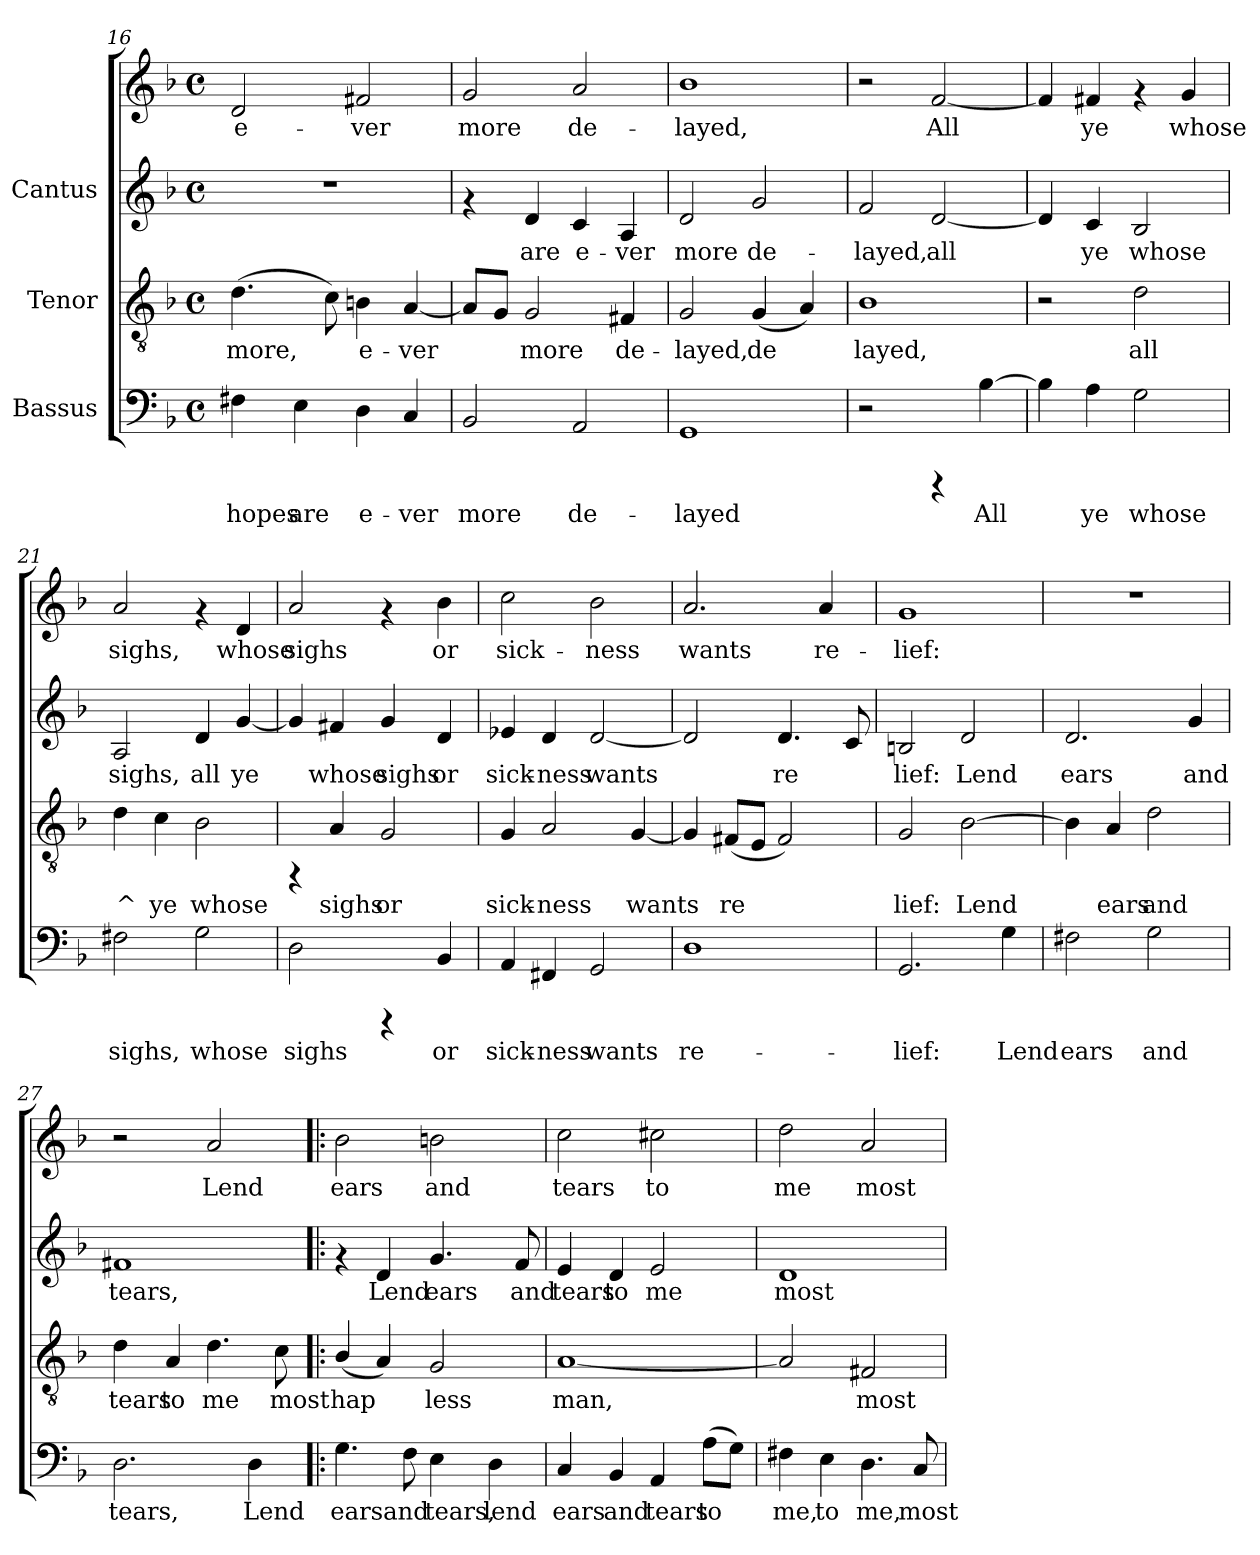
**kern	**text	**kern	**text	**kern	**text	**kern	**text
*part3	*part3	*part2	*part2	*part1	*part1	*part1	*part1
*staff4	*staff4	*staff3	*staff3	*staff2	*staff2	*staff1	*staff1
*I"Bassus	*	*I"Tenor	*	*I"Cantus	*	*	*
*clefF4	*	*clefGv2	*	*clefG2	*	*clefG2	*
*k[b-]	*	*k[b-]	*	*k[b-]	*	*k[b-]	*
*F:	*	*F:	*	*F:	*	*F:	*
*M4/4	*	*M4/4	*	*M4/4	*	*M4/4	*
*met(c)	*	*met(c)	*	*met(c)	*	*met(c)	*
=16	=16	=16	=16	=16	=16	=16	=16
!	!LO:LY:b:cj	!	!LO:LY:b:cj	!	!	!	!LO:LY:b:cj
4F#X\	hopes	(>4.d\	more,	1r	.	2d/	e-
!	!LO:LY:b:cj	!	!	!	!	!	!
4E\	are	.	.	.	.	.	.
!	!	!	!LO:LY:b:cj	!	!	!	!
.	.	8c\)	.	.	.	.	.
!	!LO:LY:b:cj	!	!LO:LY:b:cj	!	!	!	!LO:LY:b:cj
4D\	e-	4Bn\	e-	.	.	2f#X/	-ver
!	!LO:LY:b:cj	!	!LO:LY:b:cj	!	!	!	!
4C/	-ver	[<4A/	-ver	.	.	.	.
!!LO:PB:g=z
=17	=17	=17	=17	=17	=17	=17	=17
!	!LO:LY:b:cj	!	!LO:LY:b:cj	!	!	!	!LO:LY:b:cj
2BB-/	more	8A/L]	.	4rf	.	2g/	more
!	!	!	!LO:LY:b:cj	!	!	!	!
.	.	8G/J	.	.	.	.	.
!	!	!	!LO:LY:b:cj	!	!LO:LY:b:cj	!	!
.	.	2G/	more	4d/	-are	.	.
!	!LO:LY:b:cj	!	!	!	!LO:LY:b:cj	!	!LO:LY:b:cj
2AA/	de-	.	.	4c/	e-	2a/	de-
!	!	!	!LO:LY:b:cj	!	!LO:LY:b:cj	!	!
.	.	4F#X/	de-	4A/	-ver	.	.
=18	=18	=18	=18	=18	=18	=18	=18
!	!LO:LY:b:cj	!	!LO:LY:b:cj	!	!LO:LY:b:cj	!	!LO:LY:b:cj
1GG	-layed	2G/	-layed,	2d/	more	1b-	layed,
!	!	!	!LO:LY:b:cj	!	!LO:LY:b:cj	!	!
.	.	(<4G/	de-	2g/	de-	.	.
!	!	!	!LO:LY:b:cj	!	!	!	!
.	.	4A/)	--	.	.	.	.
=19	=19	=19	=19	=19	=19	=19	=19
!	!	!	!LO:LY:b:cj	!	!LO:LY:b:cj	!	!
2r	.	1B-	-layed,	2f/	layed,	2r	.
!	!	!	!	!	!LO:LY:b:cj	!	!LO:LY:b:cj
4rCCC	.	.	.	[<2d/	all	[<2f/	-All
!	!LO:LY:b:cj	!	!	!	!	!	!
[>4B-\	All	.	.	.	.	.	.
=20	=20	=20	=20	=20	=20	=20	=20
!	!LO:LY:b:cj	!	!	!	!LO:LY:b:cj	!	!LO:LY:b:cj
4B-\]	.	2r	.	4d/]	.	4f/]	.
!	!LO:LY:b:cj	!	!	!	!LO:LY:b:cj	!	!LO:LY:b:cj
4A\	ye	.	.	4c/	ye	4f#X/	ye
!	!LO:LY:b:cj	!	!LO:LY:b:cj	!	!LO:LY:b:cj	!	!
2G\	whose	2d\	all	2B-/	whose	4rf	.
!	!	!	!	!	!	!	!LO:LY:b:cj
.	.	.	.	.	.	4g/	whose
=21	=21	=21	=21	=21	=21	=21	=21
!	!LO:LY:b:cj	!	!LO:LY:b:cj	!	!LO:LY:b:cj	!	!LO:LY:b:cj
2F#X\	sighs,	4d\	^	2A/	sighs,	2a/	sighs,
!	!	!	!LO:LY:b:cj	!	!	!	!
.	.	4c\	ye	.	.	.	.
!	!LO:LY:b:cj	!	!LO:LY:b:cj	!	!LO:LY:b:cj	!	!
2G\	whose	2B-\	whose	4d/	all	4rf	.
!	!	!	!	!	!LO:LY:b:cj	!	!LO:LY:b:cj
.	.	.	.	[<4g/	ye	4d/	whose
!!LO:LB:g=z
=22	=22	=22	=22	=22	=22	=22	=22
!	!LO:LY:b:cj	!	!	!	!LO:LY:b:cj	!	!LO:LY:b:cj
2D\	sighs	4rFF	.	4g/]	.	2a/	sighs
!	!	!	!LO:LY:b:cj	!	!LO:LY:b:cj	!	!
.	.	4A/	sighs	4f#X/	whose	.	.
!	!	!	!LO:LY:b:cj	!	!LO:LY:b:cj	!	!
4rCCC	.	2G/	or	4g/	sighs	4rf	.
!	!LO:LY:b:cj	!	!	!	!LO:LY:b:cj	!	!LO:LY:b:cj
4BB-/	or	.	.	4d/	or	4b-\	or
=23	=23	=23	=23	=23	=23	=23	=23
!	!LO:LY:b:cj	!	!LO:LY:b:cj	!	!LO:LY:b:cj	!	!LO:LY:b:cj
4AA/	sick-	4G/	sick-	4e-X/	sick-	2cc\	sick-
!	!LO:LY:b:cj	!	!LO:LY:b:cj	!	!LO:LY:b:cj	!	!
4FF#X/	-ness	2A/	-ness	4d/	-ness	.	.
!	!LO:LY:b:cj	!	!	!	!LO:LY:b:cj	!	!LO:LY:b:cj
2GG/	wants	.	.	[<2d/	wants	2b-\	-ness
!	!	!	!LO:LY:b:cj	!	!	!	!
.	.	[<4G/	wants	.	.	.	.
=24	=24	=24	=24	=24	=24	=24	=24
!	!LO:LY:b:cj	!	!LO:LY:b:cj	!	!LO:LY:b:cj	!	!LO:LY:b:cj
1D	re-	4G/]	.	2d/]	-	2.a/	wants
!	!	!	!LO:LY:b:cj	!	!	!	!
.	.	(<8F#X/L	re-	.	.	.	.
!	!	!	!LO:LY:b:cj	!	!	!	!
.	.	8E/J	--	.	.	.	.
!	!	!	!LO:LY:b:cj	!	!LO:LY:b:cj	!	!
.	.	2F#/)	--	4.d/	re-	.	.
!	!	!	!	!	!	!	!LO:LY:b:cj
.	.	.	.	.	.	4a/	re-
!	!	!	!	!	!LO:LY:b:cj	!	!
.	.	.	.	8c/	--	.	.
=25	=25	=25	=25	=25	=25	=25	=25
!	!LO:LY:b:cj	!	!LO:LY:b:cj	!	!LO:LY:b:cj	!	!LO:LY:b:cj
2.GG/	-lief:	2G/	-lief:	2Bn/	lief:	1g	-lief:
!	!	!	!LO:LY:b:cj	!	!LO:LY:b:cj	!	!
.	.	[>2B-\	Lend	2d/	Lend	.	.
!	!LO:LY:b:cj	!	!	!	!	!	!
4G\	Lend	.	.	.	.	.	.
=26	=26	=26	=26	=26	=26	=26	=26
!	!LO:LY:b:cj	!	!LO:LY:b:cj	!	!LO:LY:b:cj	!	!
2F#X\	ears	4B-\]	.	2.d/	ears	1r	.
!	!	!	!LO:LY:b:cj	!	!	!	!
.	.	4A/	ears	.	.	.	.
!	!LO:LY:b:cj	!	!LO:LY:b:cj	!	!	!	!
2G\	and	2d\	and	.	.	.	.
!	!	!	!	!	!LO:LY:b:cj	!	!
.	.	.	.	4g/	and	.	.
!!LO:LB:g=z
=27	=27	=27	=27	=27	=27	=27	=27
!	!LO:LY:b:cj	!	!LO:LY:b:cj	!	!LO:LY:b:cj	!	!
2.D\	tears,	4d\	tears	1f#X	tears,	2r	.
!	!	!	!LO:LY:b:cj	!	!	!	!
.	.	4A/	to	.	.	.	.
!	!	!	!LO:LY:b:cj	!	!	!	!LO:LY:b:cj
.	.	4.d\	me	.	.	2a/	Lend
!	!LO:LY:b:cj	!	!	!	!	!	!
4D\	Lend	.	.	.	.	.	.
!	!	!	!LO:LY:b:cj	!	!	!	!
.	.	8c\	most	.	.	.	.
=28!|:	=28!|:	=28!|:	=28!|:	=28!|:	=28!|:	=28!|:	=28!|:
!	!LO:LY:b:cj	!	!LO:LY:b:cj	!	!	!	!LO:LY:b:cj
4.G\	ears	(<4B-/	hap-	4rf	.	2b-\	ears
!	!	!	!LO:LY:b:cj	!	!LO:LY:b:cj	!	!
.	.	4A/)	-	4d/	Lend	.	.
!	!LO:LY:b:cj	!	!	!	!	!	!
8F\	and	.	.	.	.	.	.
!	!LO:LY:b:cj	!	!LO:LY:b:cj	!	!LO:LY:b:cj	!	!LO:LY:b:cj
4E\	tears,	2G/	less	4.g/	ears	2bn\	and
!	!LO:LY:b:cj	!	!	!	!	!	!
4D\	lend	.	.	.	.	.	.
!	!	!	!	!	!LO:LY:b:cj	!	!
.	.	.	.	8f/	and	.	.
=29	=29	=29	=29	=29	=29	=29	=29
!	!LO:LY:b:cj	!	!LO:LY:b:cj	!	!LO:LY:b:cj	!	!LO:LY:b:cj
4C/	ears	[<1A	man,	4e/	tears	2cc\	tears
!	!LO:LY:b:cj	!	!	!	!LO:LY:b:cj	!	!
4BB-/	and	.	.	4d/	to	.	.
!	!LO:LY:b:cj	!	!	!	!LO:LY:b:cj	!	!LO:LY:b:cj
4AA/	tears	.	.	2e/	me	2cc#X\	to
!	!LO:LY:b:cj	!	!	!	!	!	!
(>8A\L	to	.	.	.	.	.	.
!	!LO:LY:b:cj	!	!	!	!	!	!
8G\J)	.	.	.	.	.	.	.
=30	=30	=30	=30	=30	=30	=30	=30
!	!LO:LY:b:cj	!	!LO:LY:b:cj	!	!LO:LY:b:cj	!	!LO:LY:b:cj
4F#X\	me,	2A/]	.	1d	most	2dd\	me
!	!LO:LY:b:cj	!	!	!	!	!	!
4E\	to	.	.	.	.	.	.
!	!LO:LY:b:cj	!	!LO:LY:b:cj	!	!	!	!LO:LY:b:cj
4.D\	me,	2F#X/	most	.	.	2a/	most
!	!LO:LY:b:cj	!	!	!	!	!	!
8C/	most	.	.	.	.	.	.
=	=	=	=	=	=	=	=
*-	*-	*-	*-	*-	*-	*-	*-
